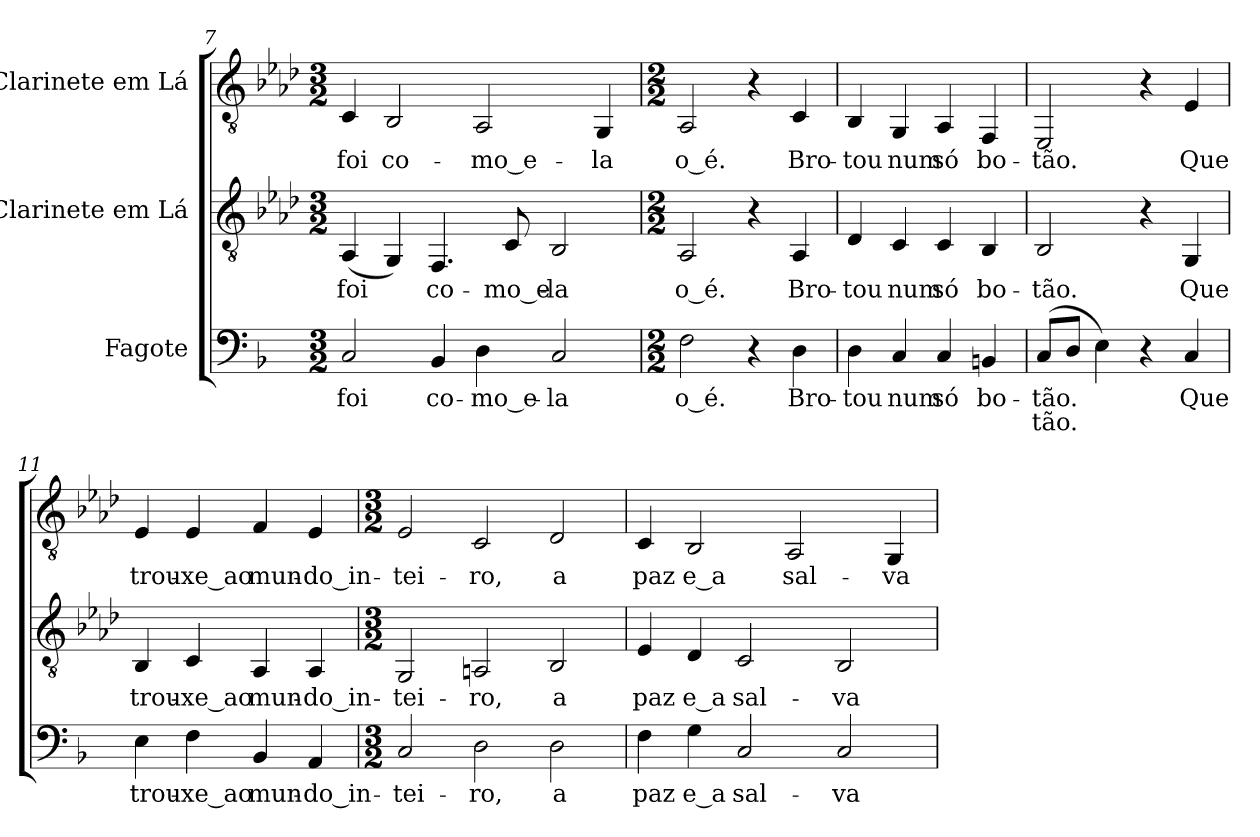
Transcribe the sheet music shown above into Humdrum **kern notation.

**kern	**text	**text	**kern	**text	**kern	**text
*part3	*part3	*part3	*part2	*part2	*part1	*part1
*staff3	*staff3	*staff3	*staff2	*staff2	*staff1	*staff1
*I"Fagote	*	*	*I"Clarinete em Lá	*	*I"Clarinete em Lá	*
*clefF4	*	*	*clefGv2	*	*clefGv2	*
*	*	*	*ITrd2c3	*	*ITrd2c3	*
*k[b-]	*	*	*k[b-]	*	*k[b-]	*
*F:	*	*	*F:	*	*F:	*
*M3/2	*	*	*M3/2	*	*M3/2	*
=7	=7	=7	=7	=7	=7	=7
!	!LO:LY:b:color=#000000	!	!	!	!	!
!	!	!	!	!LO:LY:b:color=#000000	!	!
!	!	!	!	!	!	!LO:LY:b:color=#000000
2Ci/	foi	.	(4FFi/	foi	4AAi/	foi
!	!	!	!	!	!	!LO:LY:b:color=#000000
.	.	.	4EEi/)	.	2GGi/	co-
!	!LO:LY:b:color=#000000	!	!	!	!	!
!	!	!	!	!LO:LY:b:color=#000000	!	!
4BB-i/	co-	.	4.DDi/	co-	.	.
!	!LO:LY:b:color=#000000	!	!	!	!	!
!	!	!	!	!	!	!LO:LY:b:color=#000000
4Di\	-mo_e-	.	.	.	2FFi/	-mo_e-
!	!	!	!	!LO:LY:b:color=#000000	!	!
.	.	.	8AAi/	-mo_e-	.	.
!	!LO:LY:b:color=#000000	!	!	!	!	!
!	!	!	!	!LO:LY:b:color=#000000	!	!
2Ci/	-la	.	2GGi/	-la	.	.
!	!	!	!	!	!	!LO:LY:b:color=#000000
.	.	.	.	.	4EEi/	-la
=8	=8	=8	=8	=8	=8	=8
*M2/2	*	*	*M2/2	*	*M2/2	*
!	!LO:LY:b:color=#000000	!	!	!	!	!
!	!	!	!	!LO:LY:b:color=#000000	!	!
!	!	!	!	!	!	!LO:LY:b:color=#000000
2Fi\	o_é.	.	2FFi/	o_é.	2FFi/	o_é.
4r	.	.	4r	.	4r	.
!	!LO:LY:b:color=#000000	!	!	!	!	!
!	!	!	!	!LO:LY:b:color=#000000	!	!
!	!	!	!	!	!	!LO:LY:b:color=#000000
4Di\	Bro-	.	4FFi/	Bro-	4AAi/	Bro-
=9	=9	=9	=9	=9	=9	=9
!	!LO:LY:b:color=#000000	!	!	!	!	!
!	!	!	!	!LO:LY:b:color=#000000	!	!
!	!	!	!	!	!	!LO:LY:b:color=#000000
4Di\	-tou	.	4BB-i/	-tou	4GGi/	-tou
!	!LO:LY:b:color=#000000	!	!	!	!	!
!	!	!	!	!LO:LY:b:color=#000000	!	!
!	!	!	!	!	!	!LO:LY:b:color=#000000
4Ci/	num	.	4AAi/	num	4EEi/	num
!	!LO:LY:b:color=#000000	!	!	!	!	!
!	!	!	!	!LO:LY:b:color=#000000	!	!
!	!	!	!	!	!	!LO:LY:b:color=#000000
4Ci/	só	.	4AAi/	só	4FFi/	só
!	!LO:LY:b:color=#000000	!	!	!	!	!
!	!	!	!	!LO:LY:b:color=#000000	!	!
!	!	!	!	!	!	!LO:LY:b:color=#000000
4BBni/	bo-	.	4GGi/	bo-	4DDi/	bo-
=10	=10	=10	=10	=10	=10	=10
!	!LO:LY:b:color=#000000	!LO:LY:b:color=#000000	!	!	!	!
!	!	!	!	!LO:LY:b:color=#000000	!	!
!	!	!	!	!	!	!LO:LY:b:color=#000000
(8Ci/L	-tão.	tão.	2GGi/	-tão.	2CCi/	-tão.
8Di/J	.	.	.	.	.	.
4Ei\)	.	.	.	.	.	.
4r	.	.	4r	.	4r	.
!	!LO:LY:b:color=#000000	!	!	!	!	!
!	!	!	!	!LO:LY:b:color=#000000	!	!
!	!	!	!	!	!	!LO:LY:b:color=#000000
4Ci/	Que	.	4EEi/	Que	4Ci/	Que
!!LO:LB:g=z
=11	=11	=11	=11	=11	=11	=11
!	!LO:LY:b:color=#000000	!	!	!	!	!
!	!	!	!	!LO:LY:b:color=#000000	!	!
!	!	!	!	!	!	!LO:LY:b:color=#000000
4Ei\	trou-	.	4GGi/	trou-	4Ci/	trou-
!	!LO:LY:b:color=#000000	!	!	!	!	!
!	!	!	!	!LO:LY:b:color=#000000	!	!
!	!	!	!	!	!	!LO:LY:b:color=#000000
4Fi\	-xe_ao	.	4AAi/	-xe_ao	4Ci/	-xe_ao
!	!LO:LY:b:color=#000000	!	!	!	!	!
!	!	!	!	!LO:LY:b:color=#000000	!	!
!	!	!	!	!	!	!LO:LY:b:color=#000000
4BB-i/	mun-	.	4FFi/	mun-	4Di/	mun-
!	!LO:LY:b:color=#000000	!	!	!	!	!
!	!	!	!	!LO:LY:b:color=#000000	!	!
!	!	!	!	!	!	!LO:LY:b:color=#000000
4AAi/	-do_in-	.	4FFi/	-do_in-	4Ci/	-do_in-
=12	=12	=12	=12	=12	=12	=12
*M3/2	*	*	*M3/2	*	*M3/2	*
!	!LO:LY:b:color=#000000	!	!	!	!	!
!	!	!	!	!LO:LY:b:color=#000000	!	!
!	!	!	!	!	!	!LO:LY:b:color=#000000
2Ci/	-tei-	.	2EEi/	-tei-	2Ci/	-tei-
!	!LO:LY:b:color=#000000	!	!	!	!	!
!	!	!	!	!LO:LY:b:color=#000000	!	!
!	!	!	!	!	!	!LO:LY:b:color=#000000
2Di\	-ro,	.	2FF#Xi/	-ro,	2AAi/	-ro,
!	!LO:LY:b:color=#000000	!	!	!	!	!
!	!	!	!	!LO:LY:b:color=#000000	!	!
!	!	!	!	!	!	!LO:LY:b:color=#000000
2Di\	a	.	2GGi/	a	2BB-i/	a
=13	=13	=13	=13	=13	=13	=13
!	!LO:LY:b:color=#000000	!	!	!	!	!
!	!	!	!	!LO:LY:b:color=#000000	!	!
!	!	!	!	!	!	!LO:LY:b:color=#000000
4Fi\	paz	.	4Ci/	paz	4AAi/	paz
!	!LO:LY:b:color=#000000	!	!	!	!	!
!	!	!	!	!LO:LY:b:color=#000000	!	!
!	!	!	!	!	!	!LO:LY:b:color=#000000
4Gi\	e_a	.	4BB-i/	e_a	2GGi/	e_a
!	!LO:LY:b:color=#000000	!	!	!	!	!
!	!	!	!	!LO:LY:b:color=#000000	!	!
2Ci/	sal-	.	2AAi/	sal-	.	.
!	!	!	!	!	!	!LO:LY:b:color=#000000
.	.	.	.	.	2FFi/	sal-
!	!LO:LY:b:color=#000000	!	!	!	!	!
!	!	!	!	!LO:LY:b:color=#000000	!	!
2Ci/	-va-	.	2GGi/	-va-	.	.
!	!	!	!	!	!	!LO:LY:b:color=#000000
.	.	.	.	.	4EEi/	-va-
=	=	=	=	=	=	=
*-	*-	*-	*-	*-	*-	*-
